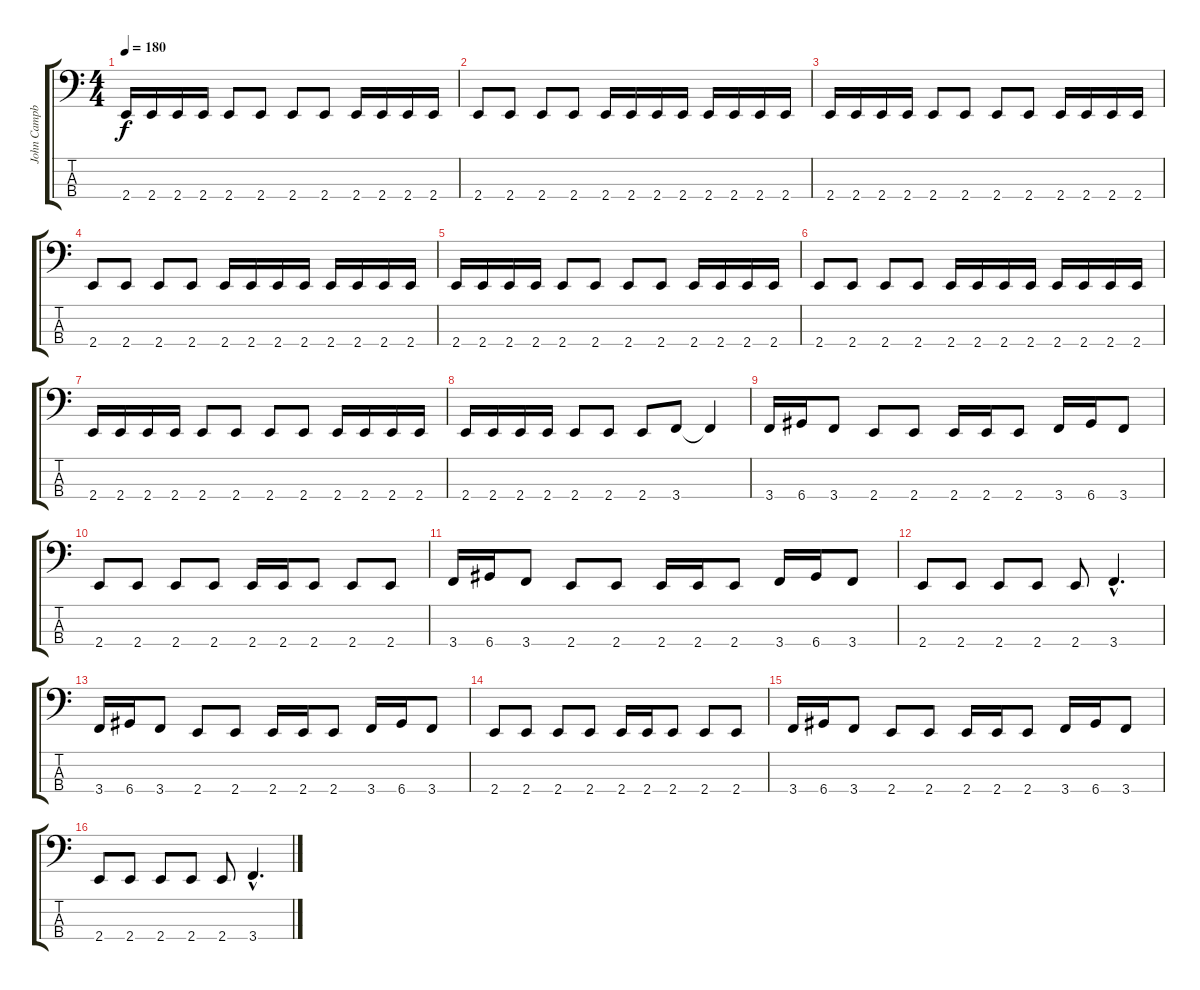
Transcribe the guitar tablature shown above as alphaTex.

\track ("John Campbell" "John Campb") {instrument electricbasspick}
\staff {score tabs}
\tuning (G2 D2 A1 D1) {hide}
\ts (4 4)
\tempo 180
\clef f4
\ks c
2.4.16{dy f} 2.4.16 2.4.16 2.4.16 2.4.8 2.4.8 2.4.8 2.4.8 2.4.16 2.4.16 2.4.16 2.4.16 |
2.4.8 2.4.8 2.4.8 2.4.8 2.4.16 2.4.16 2.4.16 2.4.16 2.4.16 2.4.16 2.4.16 2.4.16 |
2.4.16 2.4.16 2.4.16 2.4.16 2.4.8 2.4.8 2.4.8 2.4.8 2.4.16 2.4.16 2.4.16 2.4.16 |
2.4.8 2.4.8 2.4.8 2.4.8 2.4.16 2.4.16 2.4.16 2.4.16 2.4.16 2.4.16 2.4.16 2.4.16 |
2.4.16 2.4.16 2.4.16 2.4.16 2.4.8 2.4.8 2.4.8 2.4.8 2.4.16 2.4.16 2.4.16 2.4.16 |
2.4.8 2.4.8 2.4.8 2.4.8 2.4.16 2.4.16 2.4.16 2.4.16 2.4.16 2.4.16 2.4.16 2.4.16 |
2.4.16 2.4.16 2.4.16 2.4.16 2.4.8 2.4.8 2.4.8 2.4.8 2.4.16 2.4.16 2.4.16 2.4.16 |
2.4.16 2.4.16 2.4.16 2.4.16 2.4.8 2.4.8 2.4.8 3.4.8 3.4{t}.4 |
3.4.16 6.4.16 3.4.8 2.4.8 2.4.8 2.4.16 2.4.16 2.4.8 3.4.16 6.4.16 3.4.8 |
2.4.8 2.4.8 2.4.8 2.4.8 2.4.16 2.4.16 2.4.8 2.4.8 2.4.8 |
3.4.16 6.4.16 3.4.8 2.4.8 2.4.8 2.4.16 2.4.16 2.4.8 3.4.16 6.4.16 3.4.8 |
2.4.8 2.4.8 2.4.8 2.4.8 2.4.8 3.4{hac}.4{d} |
3.4.16 6.4.16 3.4.8 2.4.8 2.4.8 2.4.16 2.4.16 2.4.8 3.4.16 6.4.16 3.4.8 |
2.4.8 2.4.8 2.4.8 2.4.8 2.4.16 2.4.16 2.4.8 2.4.8 2.4.8 |
3.4.16 6.4.16 3.4.8 2.4.8 2.4.8 2.4.16 2.4.16 2.4.8 3.4.16 6.4.16 3.4.8 |
2.4.8 2.4.8 2.4.8 2.4.8 2.4.8 3.4{hac}.4{d}
